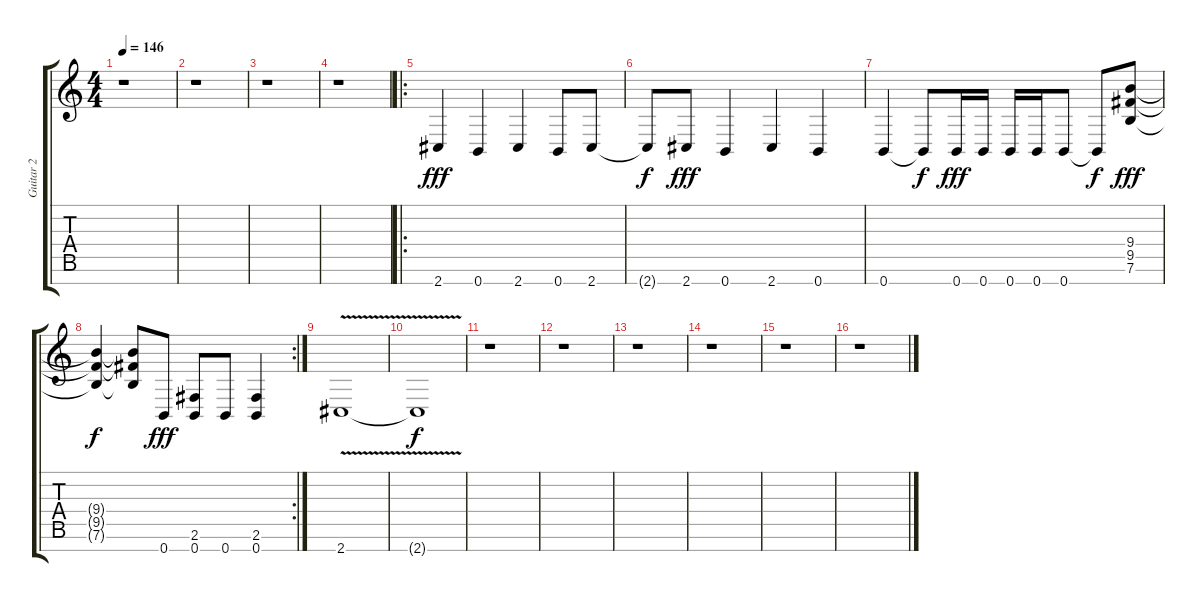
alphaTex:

\track ("Guitar 2" "Guitar 2") {instrument distortionguitar}
\staff {score tabs}
\tuning (E4 B3 G3 D3 A2 E2 B1) {hide}
\ts (4 4)
\tempo 146
\clef g2
\ks c
r.1{dy fff instrument distortionguitar} |
r.1 |
r.1 |
r.1 |
\ro
2.7.4 0.7.4 2.7.4 0.7.8 2.7.8 |
2.7{t}.8{dy f} 2.7.8{dy fff} 0.7.4 2.7.4 0.7.4 |
0.7.4 0.7{t}.8{dy f} 0.7.16{dy fff} 0.7.16 0.7.16 0.7.16 0.7.8 0.7{t}.8{dy f} (9.4 9.5 7.6).8{dy fff} |
\rc 2
(9.4{t} 9.5{t} 7.6{t}).4{dy f} (9.4{t} 9.5{t} 7.6{t}).8 0.7.8{dy fff} (2.6 0.7).8 0.7.8 (2.6 0.7).4 |
2.7{v}.1 |
2.7{t}.1{dy f} |
r.1 |
r.1 |
r.1 |
r.1 |
r.1 |
r.1
